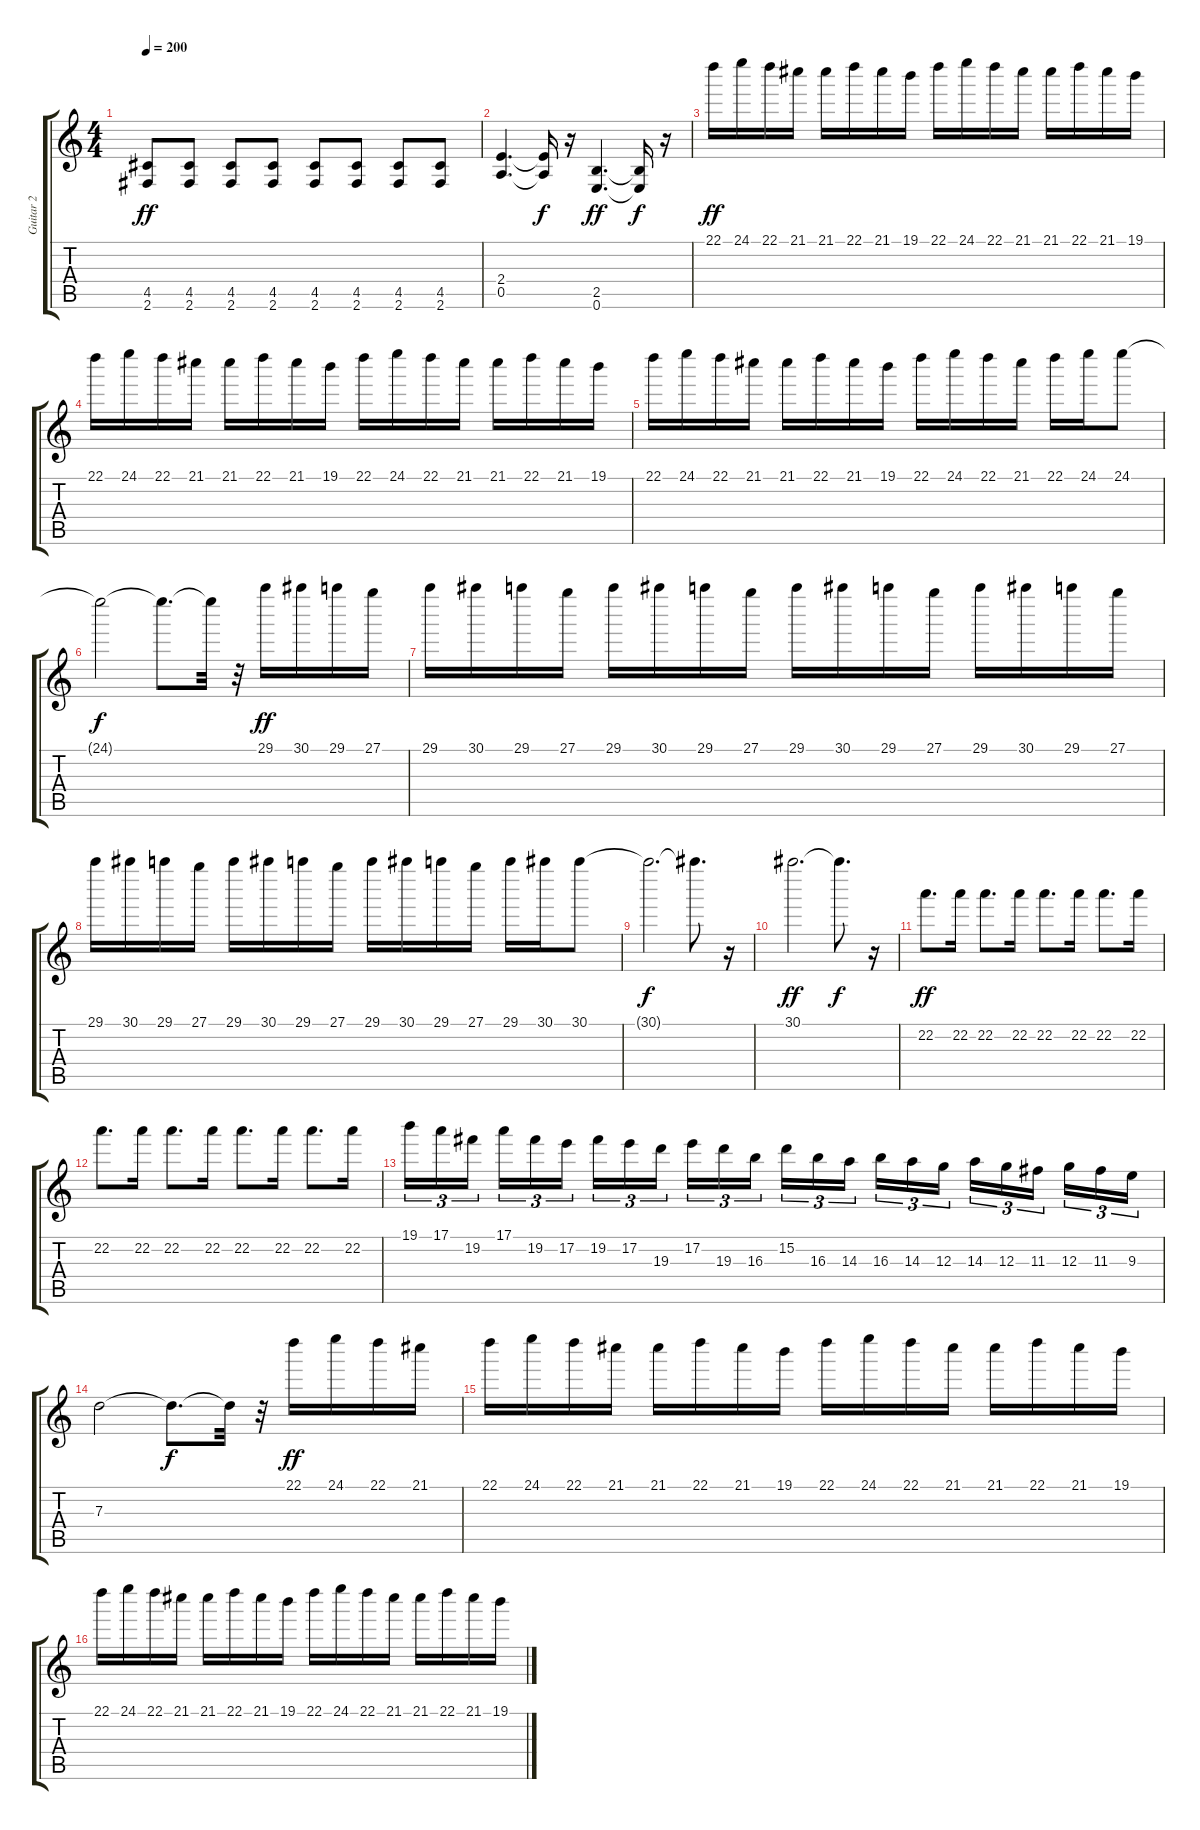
\track ("Guitar 2" "Guitar 2") {instrument distortionguitar}
\staff {score tabs}
\tuning (E4 B3 G3 D3 A2 E2) {hide}
\ts (4 4)
\tempo 200
\clef g2
\ks c
(4.5 2.6).8{dy ff} (4.5 2.6).8 (4.5 2.6).8 (4.5 2.6).8 (4.5 2.6).8 (4.5 2.6).8 (4.5 2.6).8 (4.5 2.6).8 |
(2.4 0.5).4{d} (2.4{t} 0.5{t}).16{dy f} r.16 (2.5 0.6).4{d dy ff} (2.5{t} 0.6{t}).16{dy f} r.16 |
22.1.16{dy ff instrument distortionguitar} 24.1.16 22.1.16 21.1.16 21.1.16 22.1.16 21.1.16 19.1.16 22.1.16 24.1.16 22.1.16 21.1.16 21.1.16 22.1.16 21.1.16 19.1.16 |
22.1.16 24.1.16 22.1.16 21.1.16 21.1.16 22.1.16 21.1.16 19.1.16 22.1.16 24.1.16 22.1.16 21.1.16 21.1.16 22.1.16 21.1.16 19.1.16 |
22.1.16 24.1.16 22.1.16 21.1.16 21.1.16 22.1.16 21.1.16 19.1.16 22.1.16 24.1.16 22.1.16 21.1.16 22.1.16 24.1.16 24.1.8 |
24.1{t}.2{dy f} 24.1{t}.8{d} 24.1{t}.32 r.32 29.1.16{dy ff} 30.1.16 29.1.16 27.1.16 |
29.1.16 30.1.16 29.1.16 27.1.16 29.1.16 30.1.16 29.1.16 27.1.16 29.1.16 30.1.16 29.1.16 27.1.16 29.1.16 30.1.16 29.1.16 27.1.16 |
29.1.16 30.1.16 29.1.16 27.1.16 29.1.16 30.1.16 29.1.16 27.1.16 29.1.16 30.1.16 29.1.16 27.1.16 29.1.16 30.1.16 30.1.8 |
30.1{t}.2{d dy f} 30.1{t}.8{d} r.16 |
30.1.2{d dy ff} 30.1{t}.8{d dy f} r.16 |
22.2.8{d dy ff} 22.2.16 22.2.8{d} 22.2.16 22.2.8{d} 22.2.16 22.2.8{d} 22.2.16 |
22.2.8{d} 22.2.16 22.2.8{d} 22.2.16 22.2.8{d} 22.2.16 22.2.8{d} 22.2.16 |
19.1.16{tu (3 2)} 17.1.16{tu (3 2)} 19.2.16{tu (3 2) beam splitsecondary} 17.1.16{tu (3 2)} 19.2.16{tu (3 2)} 17.2.16{tu (3 2)} 19.2.16{tu (3 2)} 17.2.16{tu (3 2)} 19.3.16{tu (3 2) beam splitsecondary} 17.2.16{tu (3 2)} 19.3.16{tu (3 2)} 16.3.16{tu (3 2)} 15.2.16{tu (3 2)} 16.3.16{tu (3 2)} 14.3.16{tu (3 2) beam splitsecondary} 16.3.16{tu (3 2)} 14.3.16{tu (3 2)} 12.3.16{tu (3 2)} 14.3.16{tu (3 2)} 12.3.16{tu (3 2)} 11.3.16{tu (3 2) beam splitsecondary} 12.3.16{tu (3 2)} 11.3.16{tu (3 2)} 9.3.16{tu (3 2)} |
7.3.2 7.3{t}.8{d dy f} 7.3{t}.32 r.32 22.1.16{dy ff} 24.1.16 22.1.16 21.1.16 |
22.1.16 24.1.16 22.1.16 21.1.16 21.1.16 22.1.16 21.1.16 19.1.16 22.1.16 24.1.16 22.1.16 21.1.16 21.1.16 22.1.16 21.1.16 19.1.16 |
22.1.16 24.1.16 22.1.16 21.1.16 21.1.16 22.1.16 21.1.16 19.1.16 22.1.16 24.1.16 22.1.16 21.1.16 21.1.16 22.1.16 21.1.16 19.1.16
